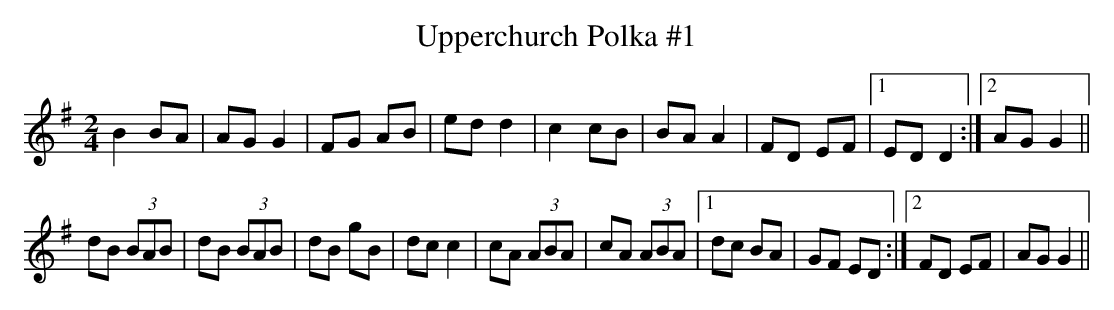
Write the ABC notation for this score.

X:1
T:Upperchurch Polka #1
M:2/4
L:1/8
K:G
B2 BA|AG G2|FG AB|ed d2|c2 cB|BA A2|FD EF|1ED D2:|2AG G2||
dB (3BAB|dB (3BAB|dB gB|dc c2|cA (3ABA| cA (3ABA|1dc BA|GF ED:|2FD EF|AG G2||
